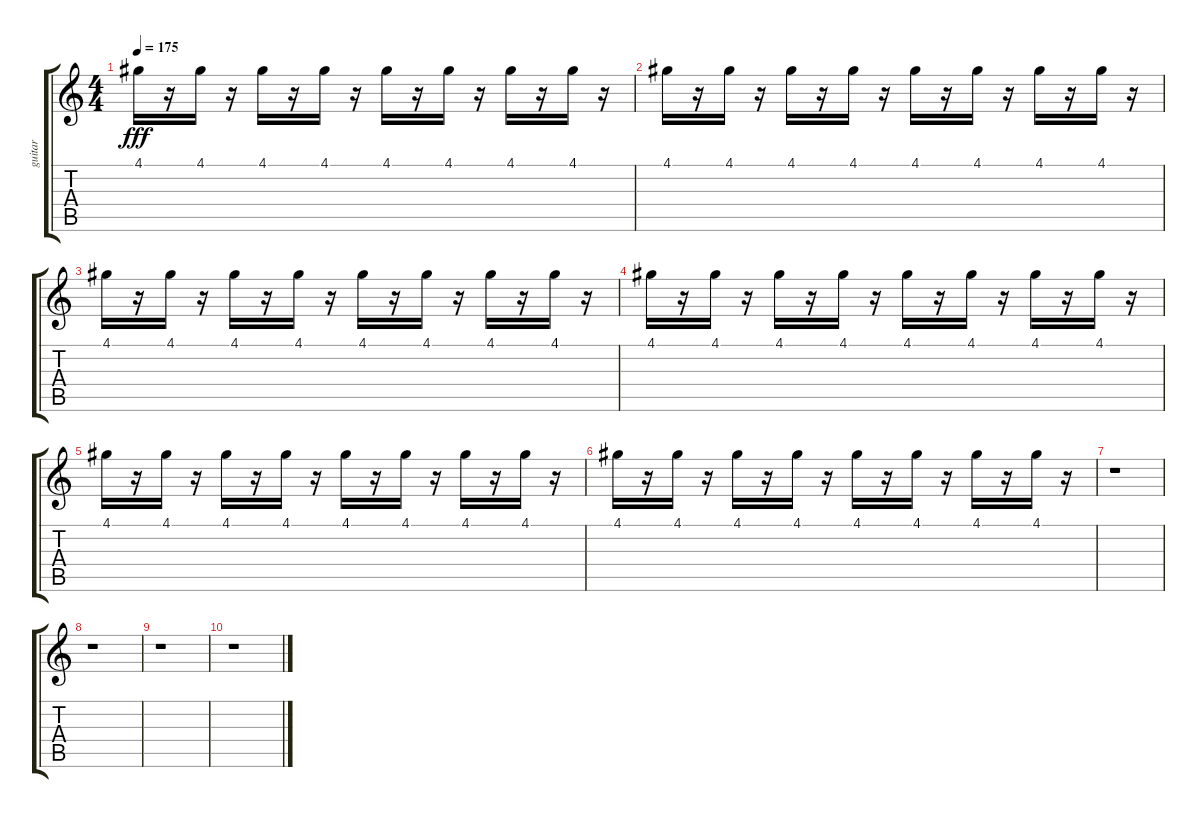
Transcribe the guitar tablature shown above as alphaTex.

\track ("guitar" "guitar") {instrument overdrivenguitar}
\staff {score tabs}
\tuning (E4 B3 G3 D3 A2 E2) {hide}
\ts (4 4)
\tempo 175
\clef g2
\ks c
4.1.16{dy fff} r.16 4.1.16 r.16 4.1.16 r.16 4.1.16 r.16 4.1.16 r.16 4.1.16 r.16 4.1.16 r.16 4.1.16 r.16 |
4.1.16 r.16 4.1.16 r.16 4.1.16 r.16 4.1.16 r.16 4.1.16 r.16 4.1.16 r.16 4.1.16 r.16 4.1.16 r.16 |
4.1.16 r.16 4.1.16 r.16 4.1.16 r.16 4.1.16 r.16 4.1.16 r.16 4.1.16 r.16 4.1.16 r.16 4.1.16 r.16 |
4.1.16 r.16 4.1.16 r.16 4.1.16 r.16 4.1.16 r.16 4.1.16 r.16 4.1.16 r.16 4.1.16 r.16 4.1.16 r.16 |
4.1.16 r.16 4.1.16 r.16 4.1.16 r.16 4.1.16 r.16 4.1.16 r.16 4.1.16 r.16 4.1.16 r.16 4.1.16 r.16 |
4.1.16 r.16 4.1.16 r.16 4.1.16 r.16 4.1.16 r.16 4.1.16 r.16 4.1.16 r.16 4.1.16 r.16 4.1.16 r.16 |
r.1 |
r.1 |
r.1 |
r.1
